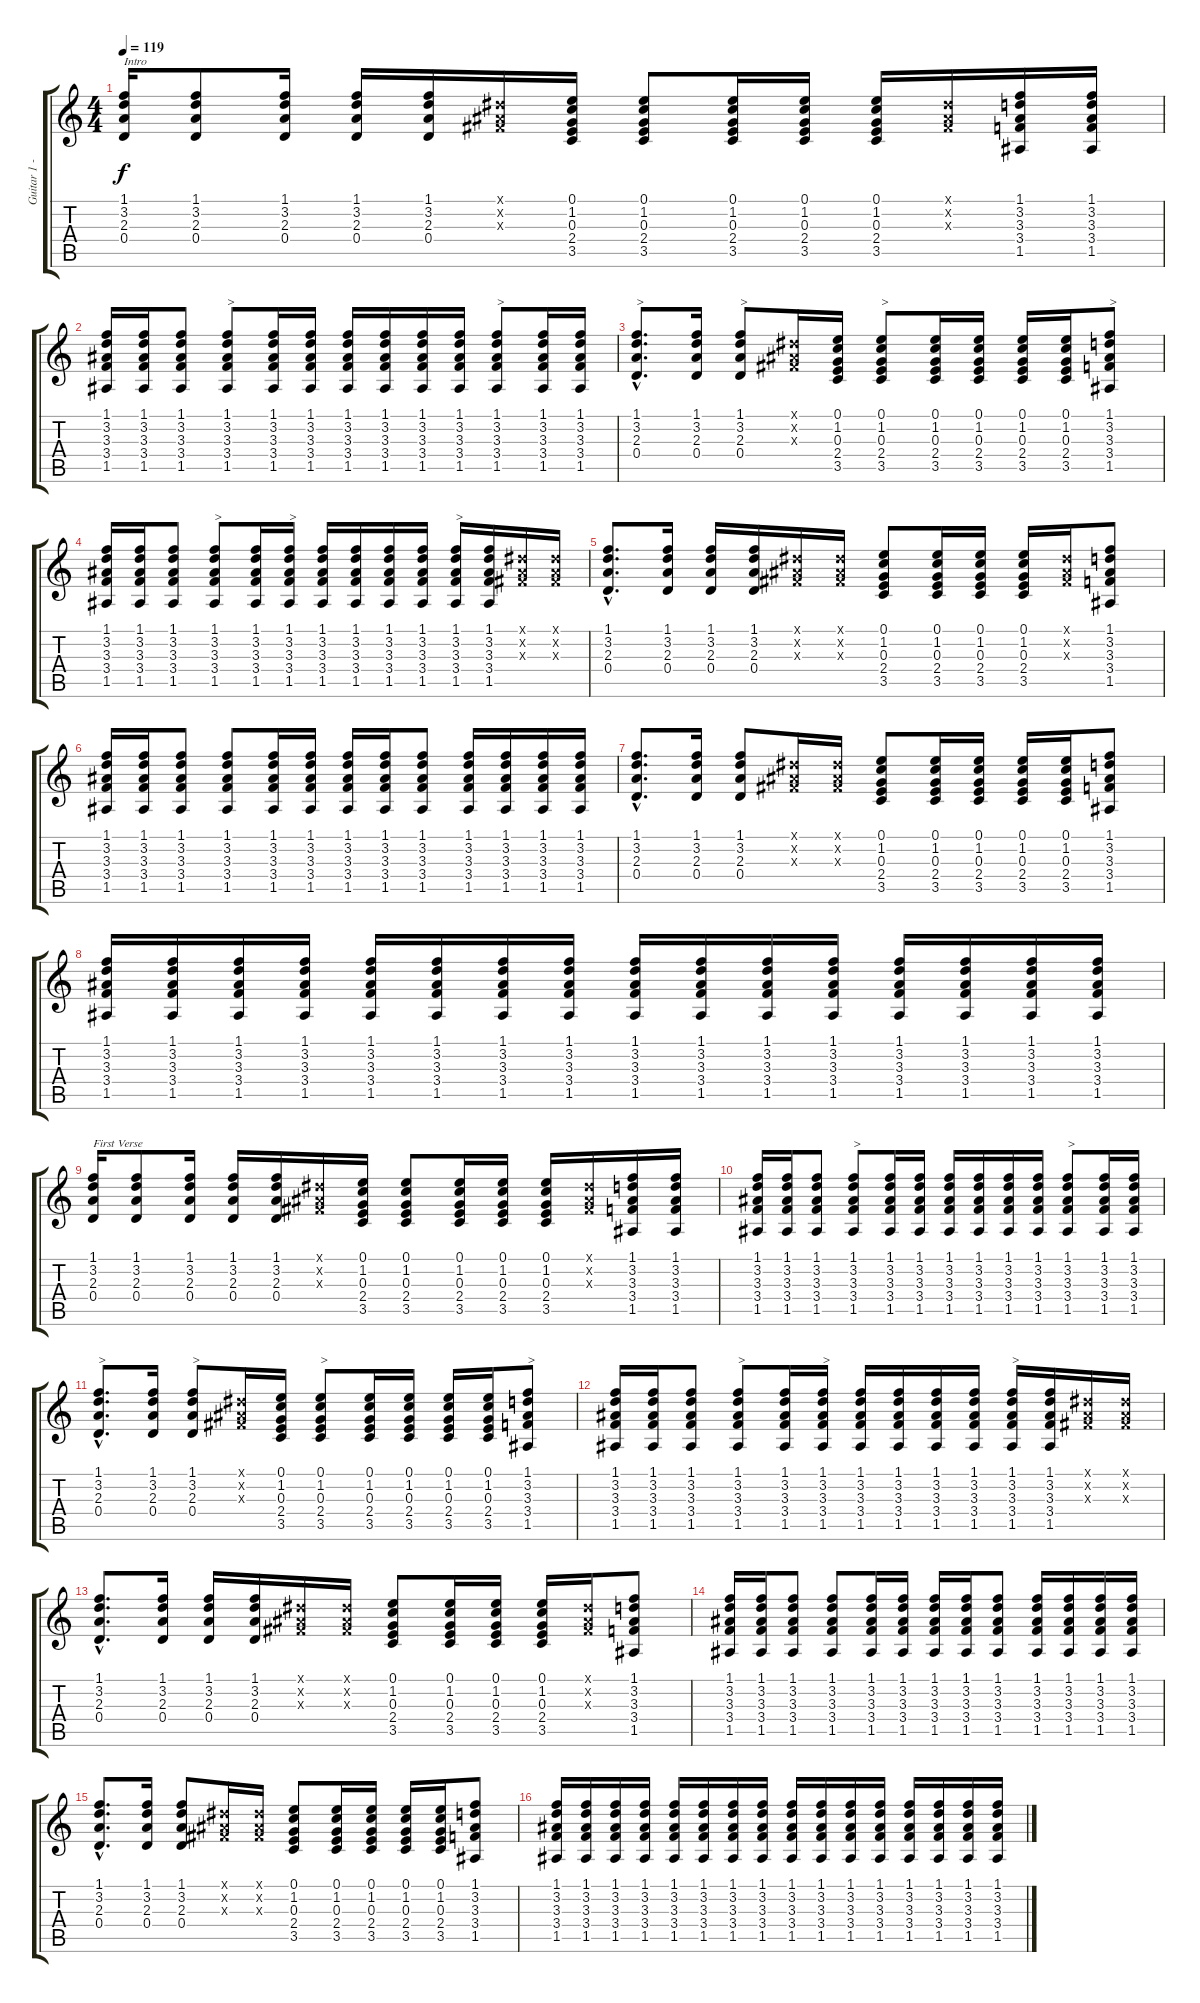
\track ("Guitar 1 - Acoustic " "Guitar 1 -") {instrument acousticguitarsteel}
\staff {score tabs}
\tuning (E4 B3 G3 D3 A2 E2) {hide}
\ts (4 4)
\tempo 119
\clef g2
\ks c
(1.1 3.2 2.3 0.4).16{txt "Intro" dy f instrument acousticguitarsteel} (1.1 3.2 2.3 0.4).8 (1.1 3.2 2.3 0.4).16 (1.1 3.2 2.3 0.4).16 (1.1 3.2 2.3 0.4).16 (-1.1{x} -1.2{x} -1.3{x}).16 (0.1 1.2 0.3 2.4 3.5).16 (0.1 1.2 0.3 2.4 3.5).8 (0.1 1.2 0.3 2.4 3.5).16 (0.1 1.2 0.3 2.4 3.5).16 (0.1 1.2 0.3 2.4 3.5).16 (-1.1{x} -1.2{x} -1.3{x}).16 (1.1 3.2 3.3 3.4 1.5).16 (1.1 3.2 3.3 3.4 1.5).16 |
(1.1 3.2 3.3 3.4 1.5).16 (1.1 3.2 3.3 3.4 1.5).16 (1.1 3.2 3.3 3.4 1.5).8 (1.1 3.2 3.3 3.4 1.5).8{txt ">"} (1.1 3.2 3.3 3.4 1.5).16 (1.1 3.2 3.3 3.4 1.5).16 (1.1 3.2 3.3 3.4 1.5).16 (1.1 3.2 3.3 3.4 1.5).16 (1.1 3.2 3.3 3.4 1.5).16 (1.1 3.2 3.3 3.4 1.5).16 (1.1 3.2 3.3 3.4 1.5).8{txt ">"} (1.1 3.2 3.3 3.4 1.5).16 (1.1 3.2 3.3 3.4 1.5).16 |
(1.1{hac} 3.2{hac} 2.3{hac} 0.4{hac}).8{d txt ">"} (1.1 3.2 2.3 0.4).16 (1.1 3.2 2.3 0.4).8{txt ">"} (-1.1{x} -1.2{x} -1.3{x}).16 (0.1 1.2 0.3 2.4 3.5).16 (0.1 1.2 0.3 2.4 3.5).8{txt ">"} (0.1 1.2 0.3 2.4 3.5).16 (0.1 1.2 0.3 2.4 3.5).16 (0.1 1.2 0.3 2.4 3.5).16 (0.1 1.2 0.3 2.4 3.5).16 (1.1 3.2 3.3 3.4 1.5).8{txt ">"} |
(1.1 3.2 3.3 3.4 1.5).16 (1.1 3.2 3.3 3.4 1.5).16 (1.1 3.2 3.3 3.4 1.5).8 (1.1 3.2 3.3 3.4 1.5).8{txt ">"} (1.1 3.2 3.3 3.4 1.5).16 (1.1 3.2 3.3 3.4 1.5).16{txt ">"} (1.1 3.2 3.3 3.4 1.5).16 (1.1 3.2 3.3 3.4 1.5).16 (1.1 3.2 3.3 3.4 1.5).16 (1.1 3.2 3.3 3.4 1.5).16 (1.1 3.2 3.3 3.4 1.5).16{txt ">"} (1.1 3.2 3.3 3.4 1.5).16 (-1.1{x} -1.2{x} -1.3{x}).16 (-1.1{x} -1.2{x} -1.3{x}).16 |
(1.1{hac} 3.2{hac} 2.3{hac} 0.4{hac}).8{d} (1.1 3.2 2.3 0.4).16 (1.1 3.2 2.3 0.4).16 (1.1 3.2 2.3 0.4).16 (-1.1{x} -1.2{x} -1.3{x}).16 (-1.1{x} -1.2{x} -1.3{x}).16 (0.1 1.2 0.3 2.4 3.5).8 (0.1 1.2 0.3 2.4 3.5).16 (0.1 1.2 0.3 2.4 3.5).16 (0.1 1.2 0.3 2.4 3.5).16 (-1.1{x} -1.2{x} -1.3{x}).16 (1.1 3.2 3.3 3.4 1.5).8 |
(1.1 3.2 3.3 3.4 1.5).16 (1.1 3.2 3.3 3.4 1.5).16 (1.1 3.2 3.3 3.4 1.5).8 (1.1 3.2 3.3 3.4 1.5).8 (1.1 3.2 3.3 3.4 1.5).16 (1.1 3.2 3.3 3.4 1.5).16 (1.1 3.2 3.3 3.4 1.5).16 (1.1 3.2 3.3 3.4 1.5).16 (1.1 3.2 3.3 3.4 1.5).8 (1.1 3.2 3.3 3.4 1.5).16 (1.1 3.2 3.3 3.4 1.5).16 (1.1 3.2 3.3 3.4 1.5).16 (1.1 3.2 3.3 3.4 1.5).16 |
(1.1{hac} 3.2{hac} 2.3{hac} 0.4{hac}).8{d} (1.1 3.2 2.3 0.4).16 (1.1 3.2 2.3 0.4).8 (-1.1{x} -1.2{x} -1.3{x}).16 (-1.1{x} -1.2{x} -1.3{x}).16 (0.1 1.2 0.3 2.4 3.5).8 (0.1 1.2 0.3 2.4 3.5).16 (0.1 1.2 0.3 2.4 3.5).16 (0.1 1.2 0.3 2.4 3.5).16 (0.1 1.2 0.3 2.4 3.5).16 (1.1 3.2 3.3 3.4 1.5).8 |
(1.1 3.2 3.3 3.4 1.5).16 (1.1 3.2 3.3 3.4 1.5).16 (1.1 3.2 3.3 3.4 1.5).16 (1.1 3.2 3.3 3.4 1.5).16 (1.1 3.2 3.3 3.4 1.5).16 (1.1 3.2 3.3 3.4 1.5).16 (1.1 3.2 3.3 3.4 1.5).16 (1.1 3.2 3.3 3.4 1.5).16 (1.1 3.2 3.3 3.4 1.5).16 (1.1 3.2 3.3 3.4 1.5).16 (1.1 3.2 3.3 3.4 1.5).16 (1.1 3.2 3.3 3.4 1.5).16 (1.1 3.2 3.3 3.4 1.5).16 (1.1 3.2 3.3 3.4 1.5).16 (1.1 3.2 3.3 3.4 1.5).16 (1.1 3.2 3.3 3.4 1.5).16 |
(1.1 3.2 2.3 0.4).16{txt "First Verse"} (1.1 3.2 2.3 0.4).8 (1.1 3.2 2.3 0.4).16 (1.1 3.2 2.3 0.4).16 (1.1 3.2 2.3 0.4).16 (-1.1{x} -1.2{x} -1.3{x}).16 (0.1 1.2 0.3 2.4 3.5).16 (0.1 1.2 0.3 2.4 3.5).8 (0.1 1.2 0.3 2.4 3.5).16 (0.1 1.2 0.3 2.4 3.5).16 (0.1 1.2 0.3 2.4 3.5).16 (-1.1{x} -1.2{x} -1.3{x}).16 (1.1 3.2 3.3 3.4 1.5).16 (1.1 3.2 3.3 3.4 1.5).16 |
(1.1 3.2 3.3 3.4 1.5).16 (1.1 3.2 3.3 3.4 1.5).16 (1.1 3.2 3.3 3.4 1.5).8 (1.1 3.2 3.3 3.4 1.5).8{txt ">"} (1.1 3.2 3.3 3.4 1.5).16 (1.1 3.2 3.3 3.4 1.5).16 (1.1 3.2 3.3 3.4 1.5).16 (1.1 3.2 3.3 3.4 1.5).16 (1.1 3.2 3.3 3.4 1.5).16 (1.1 3.2 3.3 3.4 1.5).16 (1.1 3.2 3.3 3.4 1.5).8{txt ">"} (1.1 3.2 3.3 3.4 1.5).16 (1.1 3.2 3.3 3.4 1.5).16 |
(1.1{hac} 3.2{hac} 2.3{hac} 0.4{hac}).8{d txt ">"} (1.1 3.2 2.3 0.4).16 (1.1 3.2 2.3 0.4).8{txt ">"} (-1.1{x} -1.2{x} -1.3{x}).16 (0.1 1.2 0.3 2.4 3.5).16 (0.1 1.2 0.3 2.4 3.5).8{txt ">"} (0.1 1.2 0.3 2.4 3.5).16 (0.1 1.2 0.3 2.4 3.5).16 (0.1 1.2 0.3 2.4 3.5).16 (0.1 1.2 0.3 2.4 3.5).16 (1.1 3.2 3.3 3.4 1.5).8{txt ">"} |
(1.1 3.2 3.3 3.4 1.5).16 (1.1 3.2 3.3 3.4 1.5).16 (1.1 3.2 3.3 3.4 1.5).8 (1.1 3.2 3.3 3.4 1.5).8{txt ">"} (1.1 3.2 3.3 3.4 1.5).16 (1.1 3.2 3.3 3.4 1.5).16{txt ">"} (1.1 3.2 3.3 3.4 1.5).16 (1.1 3.2 3.3 3.4 1.5).16 (1.1 3.2 3.3 3.4 1.5).16 (1.1 3.2 3.3 3.4 1.5).16 (1.1 3.2 3.3 3.4 1.5).16{txt ">"} (1.1 3.2 3.3 3.4 1.5).16 (-1.1{x} -1.2{x} -1.3{x}).16 (-1.1{x} -1.2{x} -1.3{x}).16 |
(1.1{hac} 3.2{hac} 2.3{hac} 0.4{hac}).8{d} (1.1 3.2 2.3 0.4).16 (1.1 3.2 2.3 0.4).16 (1.1 3.2 2.3 0.4).16 (-1.1{x} -1.2{x} -1.3{x}).16 (-1.1{x} -1.2{x} -1.3{x}).16 (0.1 1.2 0.3 2.4 3.5).8 (0.1 1.2 0.3 2.4 3.5).16 (0.1 1.2 0.3 2.4 3.5).16 (0.1 1.2 0.3 2.4 3.5).16 (-1.1{x} -1.2{x} -1.3{x}).16 (1.1 3.2 3.3 3.4 1.5).8 |
(1.1 3.2 3.3 3.4 1.5).16 (1.1 3.2 3.3 3.4 1.5).16 (1.1 3.2 3.3 3.4 1.5).8 (1.1 3.2 3.3 3.4 1.5).8 (1.1 3.2 3.3 3.4 1.5).16 (1.1 3.2 3.3 3.4 1.5).16 (1.1 3.2 3.3 3.4 1.5).16 (1.1 3.2 3.3 3.4 1.5).16 (1.1 3.2 3.3 3.4 1.5).8 (1.1 3.2 3.3 3.4 1.5).16 (1.1 3.2 3.3 3.4 1.5).16 (1.1 3.2 3.3 3.4 1.5).16 (1.1 3.2 3.3 3.4 1.5).16 |
(1.1{hac} 3.2{hac} 2.3{hac} 0.4{hac}).8{d} (1.1 3.2 2.3 0.4).16 (1.1 3.2 2.3 0.4).8 (-1.1{x} -1.2{x} -1.3{x}).16 (-1.1{x} -1.2{x} -1.3{x}).16 (0.1 1.2 0.3 2.4 3.5).8 (0.1 1.2 0.3 2.4 3.5).16 (0.1 1.2 0.3 2.4 3.5).16 (0.1 1.2 0.3 2.4 3.5).16 (0.1 1.2 0.3 2.4 3.5).16 (1.1 3.2 3.3 3.4 1.5).8 |
(1.1 3.2 3.3 3.4 1.5).16 (1.1 3.2 3.3 3.4 1.5).16 (1.1 3.2 3.3 3.4 1.5).16 (1.1 3.2 3.3 3.4 1.5).16 (1.1 3.2 3.3 3.4 1.5).16 (1.1 3.2 3.3 3.4 1.5).16 (1.1 3.2 3.3 3.4 1.5).16 (1.1 3.2 3.3 3.4 1.5).16 (1.1 3.2 3.3 3.4 1.5).16 (1.1 3.2 3.3 3.4 1.5).16 (1.1 3.2 3.3 3.4 1.5).16 (1.1 3.2 3.3 3.4 1.5).16 (1.1 3.2 3.3 3.4 1.5).16 (1.1 3.2 3.3 3.4 1.5).16 (1.1 3.2 3.3 3.4 1.5).16 (1.1 3.2 3.3 3.4 1.5).16
